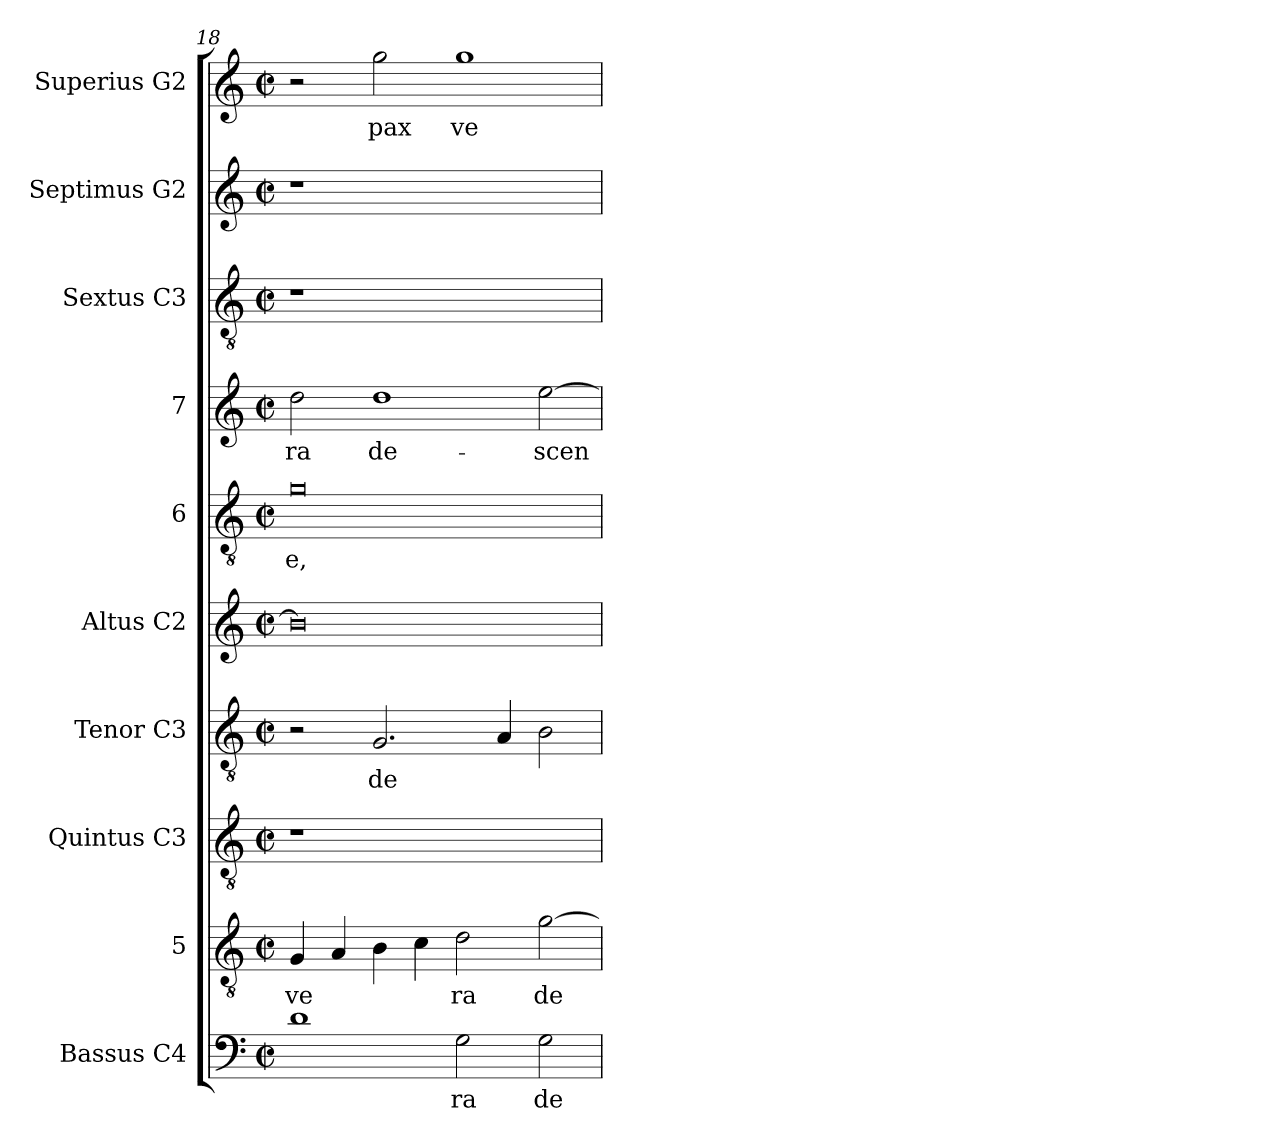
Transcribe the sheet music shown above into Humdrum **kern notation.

**kern	**text	**kern	**text	**kern	**kern	**text	**kern	**text	**kern	**text	**kern	**text	**kern	**kern	**kern	**text
*part10	*part10	*part9	*part9	*part8	*part7	*part7	*part6	*part6	*part5	*part5	*part4	*part4	*part3	*part2	*part1	*part1
*staff10	*staff10	*staff9	*staff9	*staff8	*staff7	*staff7	*staff6	*staff6	*staff5	*staff5	*staff4	*staff4	*staff3	*staff2	*staff1	*staff1
*I"Bassus  C4	*	*I"5	*	*I"Quintus  C3	*I"Tenor  C3	*	*I"Altus  C2	*	*I"6	*	*I"7	*	*I"Sextus  C3	*I"Septimus  G2	*I"Superius  G2	*
*I'B	*	*	*	*	*I'T	*	*I'A	*	*	*	*	*	*	*	*I'S	*
*clefF4	*	*clefGv2	*	*clefGv2	*clefGv2	*	*clefG2	*	*clefGv2	*	*clefG2	*	*clefGv2	*clefG2	*clefG2	*
*k[]	*	*k[]	*	*k[]	*k[]	*	*k[]	*	*k[]	*	*k[]	*	*k[]	*k[]	*k[]	*
*C:	*	*C:	*	*C:	*C:	*	*C:	*	*C:	*	*C:	*	*C:	*C:	*C:	*
*M2/2	*	*M2/2	*	*M2/2	*M2/2	*	*M2/2	*	*M2/2	*	*M2/2	*	*M2/2	*M2/2	*M2/2	*
*met(c|)	*	*met(c|)	*	*met(c|)	*met(c|)	*	*met(c|)	*	*met(c|)	*	*met(c|)	*	*met(c|)	*met(c|)	*met(c|)	*
=18	=18	=18	=18	=18	=18	=18	=18	=18	=18	=18	=18	=18	=18	=18	=18	=18
!	!LO:LY:b:cj	!	!LO:LY:b:cj	!	!	!	!	!LO:LY:b:cj	!	!LO:LY:b:rj	!	!LO:LY:b:cj	!	!	!	!
1d	--	4G/	ve-	1r	2r	.	0b]	.	0g	-e,	2dd\	-ra	1r	1r	2r	.
!	!	!	!LO:LY:b:cj	!	!	!	!	!	!	!	!	!	!	!	!	!
.	.	4A/	--	.	.	.	.	.	.	.	.	.	.	.	.	.
!	!	!	!LO:LY:b:cj	!	!	!LO:LY:b:cj	!	!	!	!	!	!LO:LY:b:cj	!	!	!	!LO:LY:b:cj
.	.	4B\	--	.	2.G/	de-	.	.	.	.	1dd	de-	.	.	2gg\	pax
!	!	!	!LO:LY:b:cj	!	!	!	!	!	!	!	!	!	!	!	!	!
.	.	4c\	--	.	.	.	.	.	.	.	.	.	.	.	.	.
!	!LO:LY:b:cj	!	!LO:LY:b:cj	!	!	!	!	!	!	!	!	!	!	!	!	!LO:LY:b:cj
2G\	-ra	2d\	-ra	1ryy	.	.	.	.	.	.	.	.	1ryy	1ryy	1gg	ve-
!	!	!	!	!	!	!LO:LY:b:cj	!	!	!	!	!	!	!	!	!	!
.	.	.	.	.	4A/	--	.	.	.	.	.	.	.	.	.	.
!	!LO:LY:b:cj	!	!LO:LY:b:cj	!	!	!LO:LY:b:cj	!	!	!	!	!	!LO:LY:b:cj	!	!	!	!
2G\	de-	[>2g\	de-	.	2B\	--	.	.	.	.	[>2ee\	-scen-	.	.	.	.
=	=	=	=	=	=	=	=	=	=	=	=	=	=	=	=	=
*-	*-	*-	*-	*-	*-	*-	*-	*-	*-	*-	*-	*-	*-	*-	*-	*-
